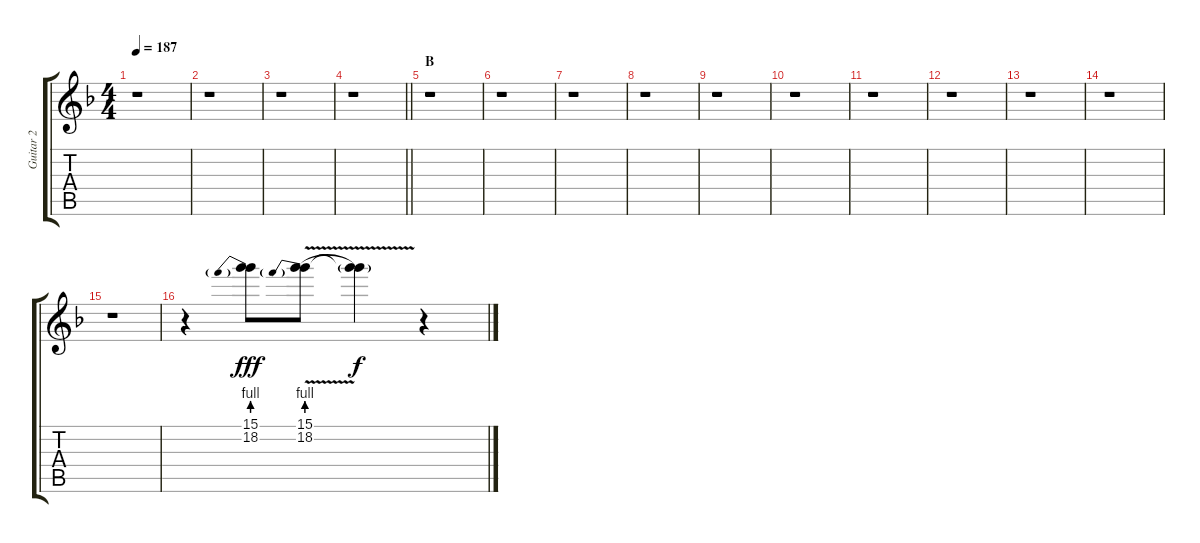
\track ("Guitar 2" "Guitar 2") {instrument distortionguitar}
\staff {score tabs}
\tuning (E4 B3 G3 D3 A2 E2) {hide}
\ts (4 4)
\tempo 187
\clef g2
\ks f
r.1{dy fff} |
r.1 |
r.1 |
\barLineRight lightlight
r.1 |
\section ("" "B")
r.1 |
r.1 |
r.1 |
r.1 |
r.1 |
r.1 |
r.1 |
r.1 |
r.1 |
r.1 |
r.1 |
r.4 (15.1 18.2{be (prebend 0 4 60 4)}).8 (15.1 18.2{be (prebend 0 4 60 4) v}).8 (15.1{t} 18.2{t}).4{dy f} r.4
